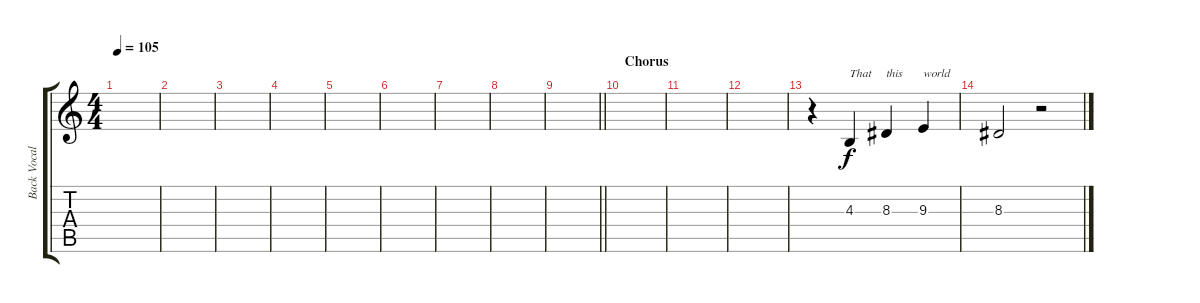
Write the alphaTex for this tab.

\track ("Back Vocals" "Back Vocal") {instrument altosax}
\staff {score tabs}
\tuning (E4 B3 G3 D3 A2 E2) {hide}
\ts (4 4)
\tempo 105
\clef g2
\ks c
|
|
|
|
|
|
|
|
\barLineRight lightlight
|
\section ("" "Chorus")
|
|
|
r.4 4.3.4{txt "That"} 8.3.4{txt "this"} 9.3.4{txt "world"} |
8.3.2 r.2
